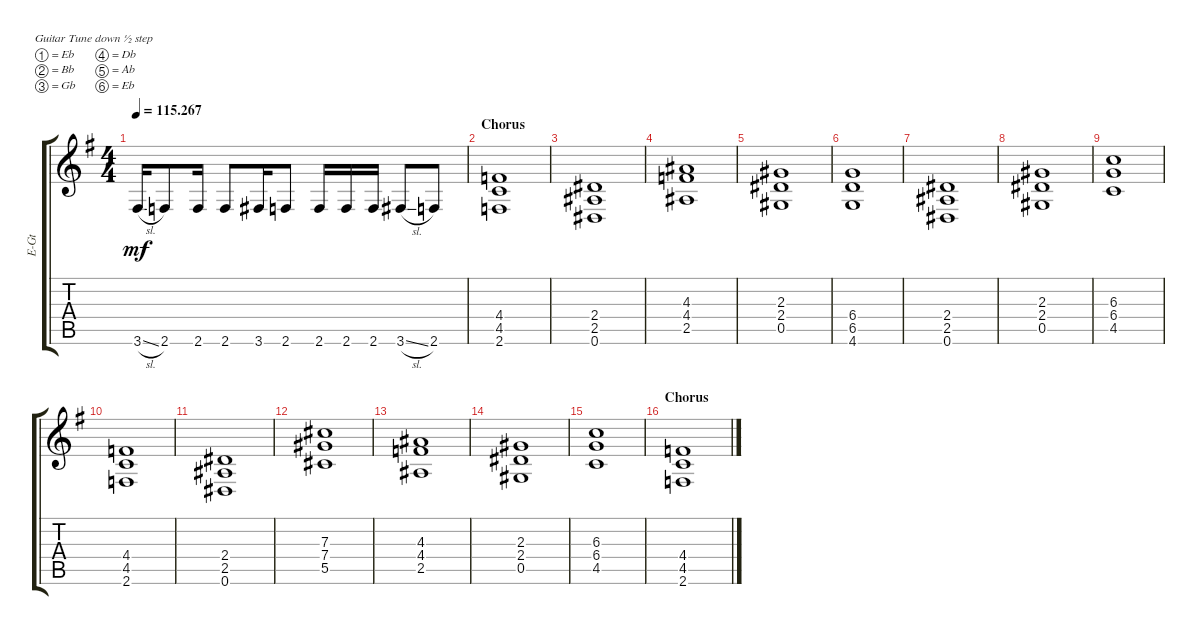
\defaultSystemsLayout 4
\bracketExtendMode groupsimilarinstruments
\otherSystemsTrackNameOrientation horizontal
\track ("Electric Guitar" "E-Gt") {defaultSystemsLayout 4 instrument distortionguitar}
\staff {score tabs}
\tuning (Eb4 Bb3 Gb3 Db3 Ab2 Eb2)
\ts (4 4)
\scale
0.926252
\tempo
115.267
\accidentals auto
\clef g2
\ottava regular
\simile none
\scale
0.926854
\ks eminor
3.6{sl acc forcenatural}.16{dy mf beam Up} 2.6{acc b}.8{beam Up} 2.6{acc b}.16{beam Up} 2.6{acc b}.8{beam Up} 3.6{acc forcenatural}.16{beam Up} 2.6{acc b}.8{beam Up} 2.6{acc b}.16{beam Up} 2.6{acc b}.16{beam Up} 2.6{acc b}.16{beam Up} 3.6{sl acc forcenatural}.8{beam Up} 2.6{acc b}.8{beam Up} |
\section ("" "Chorus")
\scale
1.23988
\scale
1.23807 (2.6{acc b} 4.5{acc b} 4.4{acc b}).1{beam Up} |
\scale
0.920041
\scale
0.920644 (0.6{acc forcenatural} 2.5{acc forcenatural} 2.4{acc forcenatural}).1{beam Up} |
\scale
0.920041
\scale
0.920644 (2.5{acc forcenatural} 4.4{acc b} 4.3{acc forcenatural}).1{beam Up} |
\scale
0.920041
\scale
0.920644 (0.5{acc forcenatural} 2.4{acc forcenatural} 2.3{acc forcenatural}).1{beam Up} |
\scale
1.23366
\scale
1.23186 (4.6{acc b} 6.5{acc b} 6.4{acc b}).1{beam Up} |
\scale
0.913831
\scale
0.914433 (0.6{acc forcenatural} 2.5{acc forcenatural} 2.4{acc forcenatural}).1{beam Up} |
\scale
0.913831
\scale
0.914433 (0.5{acc forcenatural} 2.4{acc forcenatural} 2.3{acc forcenatural}).1{beam Up} |
\scale
0.938673
\scale
0.939276 (4.5{acc b} 6.4{acc b} 6.3{acc b}).1{beam Up} |
\scale
1.23988
\scale
1.23807 (2.6{acc b} 4.5{acc b} 4.4{acc b}).1{beam Up} |
\scale
0.920041
\scale
0.920644 (0.6{acc forcenatural} 2.5{acc forcenatural} 2.4{acc forcenatural}).1{beam Up} |
\scale
0.920041
\scale
0.920644 (5.5{acc forcenatural} 7.4{acc forcenatural} 7.3{acc forcenatural}).1{beam Up} |
\scale
0.920041
\scale
0.920644 (2.5{acc forcenatural} 4.4{acc b} 4.3{acc forcenatural}).1{beam Up} |
\scale
1.23366
\scale
1.23186 (0.5{acc forcenatural} 2.4{acc forcenatural} 2.3{acc forcenatural}).1{beam Up} |
\scale
0.938673
\scale
0.939276 (4.5{acc b} 6.4{acc b} 6.3{acc b}).1{beam Up} |
\section ("" "Chorus")
\scale
1.23988
\scale
0.914433 (2.6{acc b} 4.5{acc b} 4.4{acc b}).1{beam Up}
